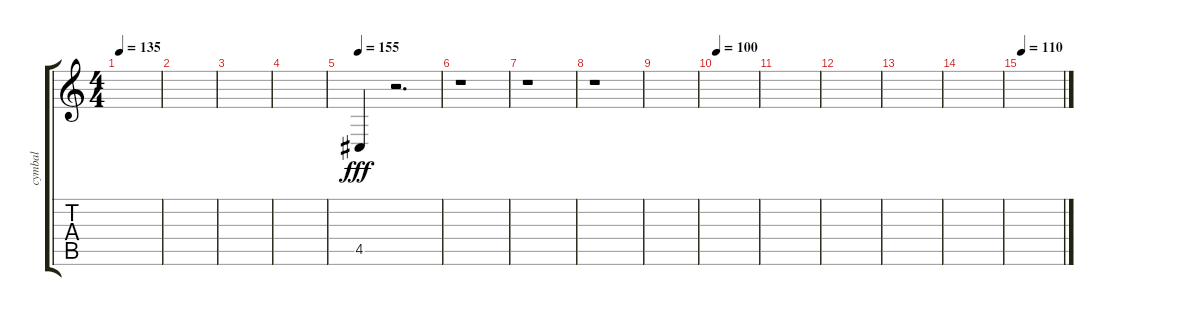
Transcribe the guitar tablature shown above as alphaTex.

\track ("cymbal" "cymbal") {instrument reversecymbal}
\staff {score tabs}
\tuning (E4 B3 G3 D3 A2 E2) {hide}
\ts (4 4)
\tempo 135
\clef g2
\ks c
|
|
|
|
\tempo 155
4.5.4{dy fff} r.2{d} |
r.1 |
r.1 |
r.1 |
|
\tempo 100
|
|
|
|
|
\tempo 110
